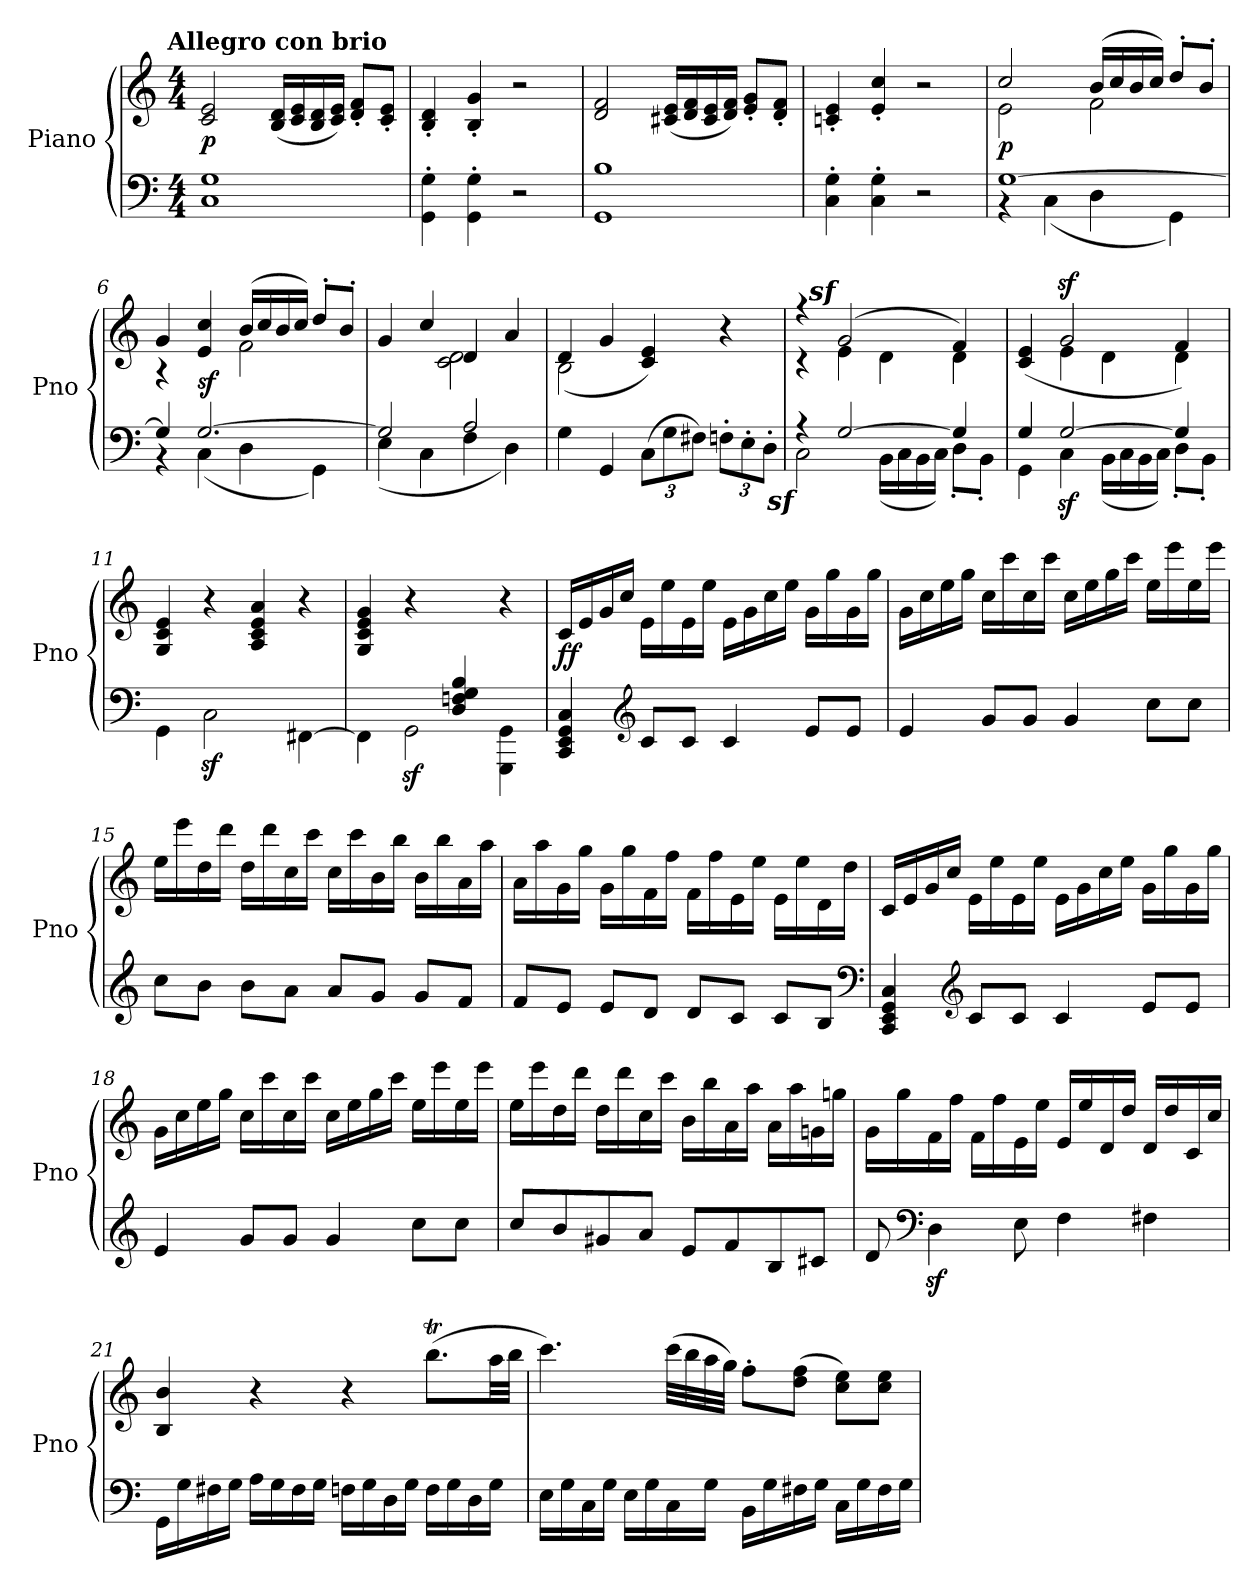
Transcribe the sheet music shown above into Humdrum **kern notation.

**kern	**kern	**dynam
*part1	*part1	*part1
*staff2	*staff1	*staff1/2
*I"Piano	*	*
*I'Pno	*	*
*clefF4	*clefG2	*
*k[]	*k[]	*
*C:	*C:	*
!!LO:TX:omd:t=Allegro con brio
*M4/4	*M4/4	*
*MM132	*MM132	*
=1	=1	=1
1C 1G	2c 2e	p
.	(16B 16dLL	.
.	16c 16e	.
.	16B 16d	.
.	16c 16eJJ)	.
.	8d' 8f'L	.
.	8c' 8e'J	.
=2	=2	=2
4GG'\ 4G'\	4B' 4d'	.
4GG'\ 4G'\	4B' 4g'	.
2r	2r	.
=3	=3	=3
1GG 1B	2d 2f	.
.	(16c#X 16eLL	.
.	16d 16f	.
.	16c# 16e	.
.	16d 16fJJ)	.
.	8e' 8g'L	.
.	8d' 8f'J	.
=4	=4	=4
4C' 4G'	4cn' 4e'	.
4C' 4G'	4e' 4cc'	.
2r	2r	.
=5	=5	=5
*^	*^	*
[1G	4r	2cc	2e	p
.	(4C	.	.	.
.	4D	(16bLL	2f	.
.	.	16cc	.	.
.	.	16b	.	.
.	.	16ccJJ)	.	.
.	4GG)	8dd'L	.	.
.	.	8b'J	.	.
=6	=6	=6	=6	=6
4G]	4r	4g	4r	.
[2.G	(4C	4e 4cc	4ryy	sf
.	4D	(16bLL	2f	.
.	.	16cc	.	.
.	.	16b	.	.
.	.	16ccJJ)	.	.
.	4GG)	8dd'L	.	.
.	.	8b'J	.	.
=7	=7	=7	=7	=7
2G]	(4E	4g	2ryy	.
.	4C	4cc/	.	.
2A	4F	4d	2c 2d	.
.	4D)	4a	.	.
*v	*v	*	*	*
=8	=8	=8	=8
4G	4d	(2B	.
4GG	4g	.	.
(12CL	4c 4e)	2ryy	.
12G	.	.	.
12F#XJ)	.	.	.
12Fn'L	4r	.	.
12E'	.	.	.
12D'J	.	.	.
=9	=9	=9	=9
*^	*	*	*
!	!LO:DY:rj	!	!	!
4r	2Cz<	4r	4r	.
!	!	!LO:DY:rj	!	!
[2G	.	(2gz<	4e	.
.	(16BBLL	.	4d	.
.	16C	.	.	.
.	16BB	.	.	.
.	16CJJ)	.	.	.
4G]	8D'L	4f)	4d	.
.	8BB'J	.	.	.
=10	=10	=10	=10	=10
4G	4GG	(>4c 4e	4ryy	.
[2G	4Cz<	2gz<	4e	.
.	(16BBLL	.	4d	.
.	16C	.	.	.
.	16BB	.	.	.
.	16CJJ)	.	.	.
4G]	8D'L	4f)	4d	.
.	8BB'J	.	.	.
*v	*v	*	*	*
*	*v	*v	*
=11	=11	=11
4GG\	4G/ 4c/ 4e/	.
2Cz\	4r	.
.	4A/ 4c/ 4e/ 4a/	.
[4FF#X\	4r	.
=12	=12	=12
*^	*	*
2ryy	4FF#\]	4G/ 4c/ 4e/ 4g/	.
.	2GGz<	4r	.
4D/ 4Fn/ 4G/ 4B/	.	4ryy	.
4ryy	4GGG\ 4GG\	4r	.
*v	*v	*	*
=13	=13	=13
4CC 4EE 4GG 4C	16cLL	ff
.	16e	.
.	16g	.
.	16ccJJ	.
*clefG2	*	*
8cL	16e\LL	.
.	16ee\	.
8cJ	16e\	.
.	16ee\JJ	.
4c	16e\LL	.
.	16g\	.
.	16cc\	.
.	16ee\JJ	.
8eL	16gLL	.
.	16gg	.
8eJ	16g	.
.	16ggJJ	.
=14	=14	=14
4e	16gLL	.
.	16cc	.
.	16ee	.
.	16ggJJ	.
8gL	16ccLL	.
.	16ccc	.
8gJ	16cc	.
.	16cccJJ	.
4g	16ccLL	.
.	16ee	.
.	16gg	.
.	16cccJJ	.
8ccL	16eeLL	.
.	16eee	.
8ccJ	16ee	.
.	16eeeJJ	.
=15	=15	=15
8ccL	16eeLL	.
.	16eee	.
8bJ	16dd	.
.	16dddJJ	.
8b\L	16ddLL	.
.	16ddd	.
8a\J	16cc	.
.	16cccJJ	.
8aL	16ccLL	.
.	16ccc	.
8gJ	16b	.
.	16bbJJ	.
8gL	16bLL	.
.	16bb	.
8fJ	16a	.
.	16aaJJ	.
=16	=16	=16
8fL	16aLL	.
.	16aa	.
8eJ	16g	.
.	16ggJJ	.
8eL	16gLL	.
.	16gg	.
8dJ	16f	.
.	16ffJJ	.
8dL	16fLL	.
.	16ff	.
8cJ	16e	.
.	16eeJJ	.
8cL	16e\LL	.
.	16ee\	.
8BJ	16d\	.
.	16dd\JJ	.
*clefF4	*	*
=17	=17	=17
4CC 4EE 4GG 4C	16cLL	.
.	16e	.
.	16g	.
.	16ccJJ	.
*clefG2	*	*
8cL	16e\LL	.
.	16ee\	.
8cJ	16e\	.
.	16ee\JJ	.
4c	16e\LL	.
.	16g\	.
.	16cc\	.
.	16ee\JJ	.
8eL	16gLL	.
.	16gg	.
8eJ	16g	.
.	16ggJJ	.
=18	=18	=18
4e	16gLL	.
.	16cc	.
.	16ee	.
.	16ggJJ	.
8gL	16ccLL	.
.	16ccc	.
8gJ	16cc	.
.	16cccJJ	.
4g	16ccLL	.
.	16ee	.
.	16gg	.
.	16cccJJ	.
8ccL	16eeLL	.
.	16eee	.
8ccJ	16ee	.
.	16eeeJJ	.
=19	=19	=19
8ccL	16eeLL	.
.	16eee	.
8b	16dd	.
.	16dddJJ	.
8g#X	16ddLL	.
.	16ddd	.
8aJ	16cc	.
.	16cccJJ	.
8eL	16bLL	.
.	16bb	.
8f	16a	.
.	16aaJJ	.
8B	16aLL	.
.	16aa	.
8c#XJ	16gn	.
.	16ggnJJ	.
=20	=20	=20
8d	16gLL	.
.	16gg	.
*clefF4	*	*
4Dz	16f	.
.	16ffJJ	.
.	16fLL	.
.	16ff	.
8E	16e	.
.	16eeJJ	.
4F	16eLL	.
.	16ee	.
.	16d	.
.	16ddJJ	.
4F#X	16dLL	.
.	16dd	.
.	16c	.
.	16ccJJ	.
=21	=21	=21
16GG\LL	4B 4b	.
16G\	.	.
16F#X\	.	.
16G\JJ	.	.
16ALL	4r	.
16G	.	.
16F#	.	.
16GJJ	.	.
16FnLL	4r	.
16G	.	.
16D	.	.
16GJJ	.	.
16FLL	(8.bbtL	.
16G	.	.
16D	.	.
16GJJ	32aaLL	.
.	32bbJJJ	.
=22	=22	=22
16ELL	4.ccc)	.
16G	.	.
16C	.	.
16GJJ	.	.
16ELL	.	.
16G	.	.
16C	(32cccLLL	.
.	32bb	.
16GJJ	32aa	.
.	32ggJJJ)	.
16BBLL	8ff'L	.
16G	.	.
16F#X	(8dd 8ffJ	.
16GJJ	.	.
16CLL	8cc 8eeL)	.
16G	.	.
16F#	8cc 8eeJ	.
16GJJ	.	.
=	=	=
*-	*-	*-
